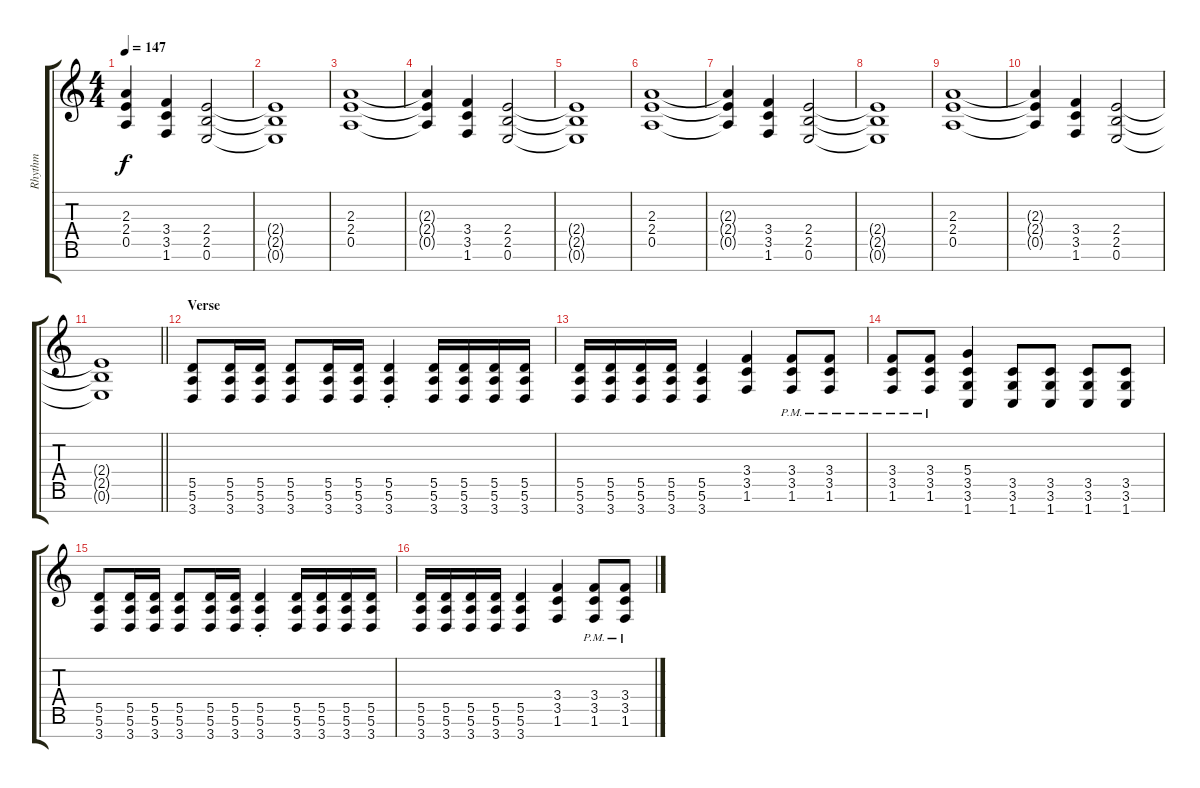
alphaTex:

\track ("Rhythm" "Rhythm") {instrument distortionguitar}
\staff {score tabs}
\tuning (E4 B3 G3 D3 A2 E2 B1) {hide}
\ts (4 4)
\tempo 147
\clef g2
\ks c
(2.3{t} 2.4{t} 0.5{t}).4{dy f} (3.4 3.5 1.6).4 (2.4 2.5 0.6).2 |
(2.4{t} 2.5{t} 0.6{t}).1 |
(2.3 2.4 0.5).1 |
(2.3{t} 2.4{t} 0.5{t}).4 (3.4 3.5 1.6).4 (2.4 2.5 0.6).2 |
(2.4{t} 2.5{t} 0.6{t}).1 |
(2.3 2.4 0.5).1 |
(2.3{t} 2.4{t} 0.5{t}).4 (3.4 3.5 1.6).4 (2.4 2.5 0.6).2 |
(2.4{t} 2.5{t} 0.6{t}).1 |
(2.3 2.4 0.5).1 |
(2.3{t} 2.4{t} 0.5{t}).4 (3.4 3.5 1.6).4 (2.4 2.5 0.6).2 |
\barLineRight lightlight
(2.4{t} 2.5{t} 0.6{t}).1 |
\section ("" "Verse")
(5.5 5.6 3.7).8 (5.5 5.6 3.7).16 (5.5 5.6 3.7).16 (5.5 5.6 3.7).8 (5.5 5.6 3.7).16 (5.5 5.6 3.7).16 (5.5 5.6{st} 3.7{st}).4 (5.5 5.6 3.7).16 (5.5 5.6 3.7).16 (5.5 5.6 3.7).16 (5.5 5.6 3.7).16 |
(5.5 5.6 3.7).16 (5.5 5.6 3.7).16 (5.5 5.6 3.7).16 (5.5 5.6 3.7).16 (5.5 5.6 3.7).4 (3.4 3.5 1.6).4 (3.4{pm} 3.5{pm} 1.6{pm}).8 (3.4{pm} 3.5{pm} 1.6{pm}).8 |
(3.4{pm} 3.5{pm} 1.6{pm}).8 (3.4{pm} 3.5{pm} 1.6{pm}).8 (5.4 3.5 3.6 1.7).4 (3.5 3.6 1.7).8 (3.5 3.6 1.7).8 (3.5 3.6 1.7).8 (3.5 3.6 1.7).8 |
(5.5 5.6 3.7).8 (5.5 5.6 3.7).16 (5.5 5.6 3.7).16 (5.5 5.6 3.7).8 (5.5 5.6 3.7).16 (5.5 5.6 3.7).16 (5.5 5.6{st} 3.7{st}).4 (5.5 5.6 3.7).16 (5.5 5.6 3.7).16 (5.5 5.6 3.7).16 (5.5 5.6 3.7).16 |
(5.5 5.6 3.7).16 (5.5 5.6 3.7).16 (5.5 5.6 3.7).16 (5.5 5.6 3.7).16 (5.5 5.6 3.7).4 (3.4 3.5 1.6).4 (3.4{pm} 3.5{pm} 1.6{pm}).8 (3.4{pm} 3.5{pm} 1.6{pm}).8
